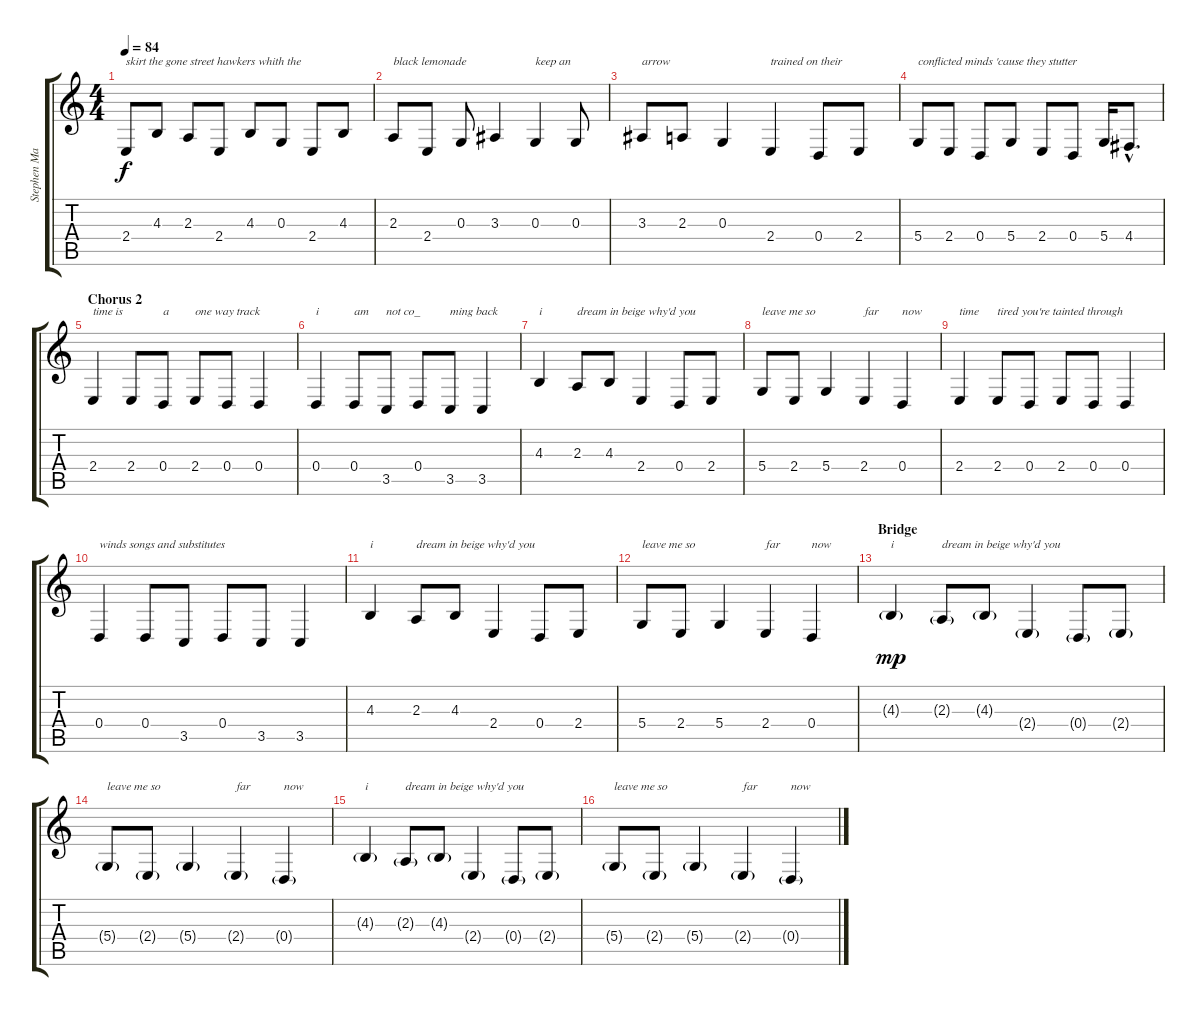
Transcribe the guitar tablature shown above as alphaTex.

\track ("Stephen Malkmus" "Stephen Ma") {instrument clavinet}
\staff {score tabs}
\tuning (E4 B3 G3 D3 A2 E2) {hide}
\ts (4 4)
\tempo 84
\clef g2
\ks c
2.4.8{txt "skirt the gone street hawkers whith the" dy f} 4.3.8 2.3.8 2.4.8 4.3.8 0.3.8 2.4.8 4.3.8 |
2.3.8{txt "black lemonade"} 2.4.8 0.3.8 3.3.4 0.3.4{txt "keep an"} 0.3.8 |
3.3.8{txt "arrow"} 2.3.8 0.3.4 2.4.4{txt "trained on their"} 0.4.8 2.4.8 |
5.4.8{txt "conflicted minds 'cause they stutter"} 2.4.8 0.4.8 5.4.8 2.4.8 0.4.8 5.4.16 4.4{hac}.8{d} |
\section ("" "Chorus 2")
2.4.4{txt "time is " instrument lead3calliope} 2.4.8 0.4.8{txt "a"} 2.4.8{txt "one way track"} 0.4.8 0.4.4 |
0.4.4{txt "i"} 0.4.8{txt "am"} 3.5.8{txt "not co_"} 0.4.8 3.5.8{txt "ming back"} 3.5.4 |
4.3.4{txt "i"} 2.3.8{txt "dream in beige why'd you"} 4.3.8 2.4.4 0.4.8 2.4.8 |
5.4.8{txt "leave me so "} 2.4.8 5.4.4 2.4.4{txt "far"} 0.4.4{txt "now"} |
2.4.4{txt "time"} 2.4.8{txt "tired you're tainted through"} 0.4.8 2.4.8 0.4.8 0.4.4 |
0.4.4{txt "winds songs and substitutes"} 0.4.8 3.5.8 0.4.8 3.5.8 3.5.4 |
4.3.4{txt "i"} 2.3.8{txt "dream in beige why'd you"} 4.3.8 2.4.4 0.4.8 2.4.8 |
5.4.8{txt "leave me so "} 2.4.8 5.4.4 2.4.4{txt "far"} 0.4.4{txt "now"} |
\section ("" "Bridge")
4.3{g}.4{txt "i" dy mp instrument clavinet} 2.3{g}.8{txt "dream in beige why'd you"} 4.3{g}.8 2.4{g}.4 0.4{g}.8 2.4{g}.8 |
5.4{g}.8{txt "leave me so "} 2.4{g}.8 5.4{g}.4 2.4{g}.4{txt "far"} 0.4{g}.4{txt "now"} |
4.3{g}.4{txt "i"} 2.3{g}.8{txt "dream in beige why'd you"} 4.3{g}.8 2.4{g}.4 0.4{g}.8 2.4{g}.8 |
5.4{g}.8{txt "leave me so "} 2.4{g}.8 5.4{g}.4 2.4{g}.4{txt "far"} 0.4{g}.4{txt "now"}
